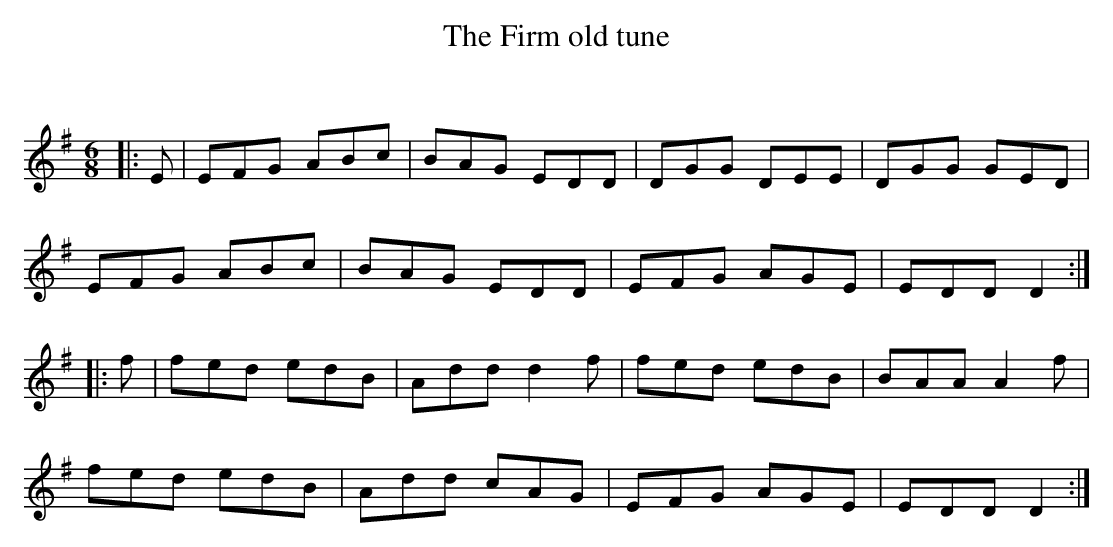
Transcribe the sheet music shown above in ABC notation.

X:1
T: The Firm old tune
C:
Q:180
K:G
M:6/8
L:1/16
|:E2|E2F2G2 A2B2c2|B2A2G2 E2D2D2|D2G2G2 D2E2E2|D2G2G2 G2E2D2|
E2F2G2 A2B2c2|B2A2G2 E2D2D2|E2F2G2 A2G2E2|E2D2D2 D4:|
|:f2|f2e2d2 e2d2B2|A2d2d2 d4f2|f2e2d2 e2d2B2|B2A2A2 A4f2|
f2e2d2 e2d2B2|A2d2d2 c2A2G2|E2F2G2 A2G2E2|E2D2D2 D4:|
